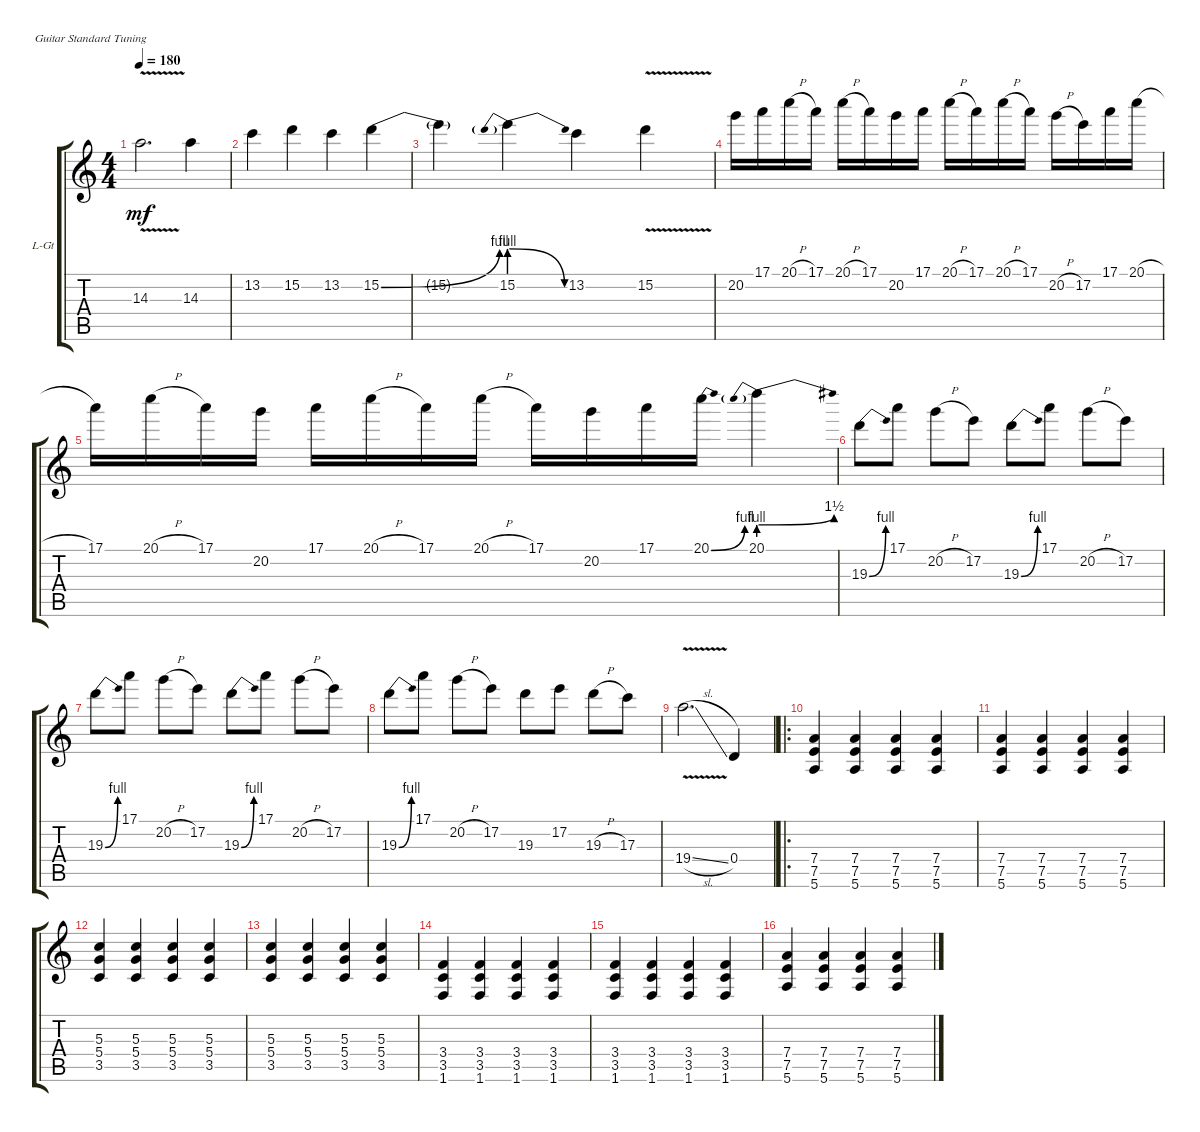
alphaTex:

\defaultSystemsLayout 4
\bracketExtendMode groupsimilarinstruments
\firstSystemTrackNameOrientation horizontal
\otherSystemsTrackNameOrientation horizontal
\track ("Lead Guitar" "L-Gt") {instrument acousticguitarsteel}
\staff {score tabs}
\tuning (E4 B3 G3 D3 A2 E2)
\ts (4 4)
\tempo 180
\clef g2
\ks c
14.3{v t}.2{d dy mf} 14.3.4 |
13.2.4 15.2.4 13.2.4 15.2{be (bend 0 0 15 4)}.4 |
15.2{t}.4 15.2{be (prebendrelease 0 4 15 0)}.4 13.2.4 15.2{v}.4 |
20.2.16 17.1.16 20.1{h}.16 17.1.16 20.1{h}.16 17.1.16 20.2.16 17.1.16 20.1{h}.16 17.1.16 20.1{h}.16 17.1.16 20.2{h}.16 17.2.16 17.1.16 20.1{h}.16 |
17.1.16 20.1{h}.16 17.1.16 20.2.16 17.1.16 20.1{h}.16 17.1.16 20.1{h}.16 17.1.16 20.2.16 17.1.16 20.1{be (bend 0 0 15 4)}.16 20.1{be (prebendbend 0 4 15 6)}.4 |
19.3{be (bend 0 0 15 4)}.8 17.1.8 20.2{h}.8 17.2.8 19.3{be (bend 0 0 15 4)}.8 17.1.8 20.2{h}.8 17.2.8 |
19.3{be (bend 0 0 15 4)}.8 17.1.8 20.2{h}.8 17.2.8 19.3{be (bend 0 0 15 4)}.8 17.1.8 20.2{h}.8 17.2.8 |
19.3{be (bend 0 0 15 4)}.8 17.1.8 20.2{h}.8 17.2.8 19.3.8 17.2.8 19.3{h}.8 17.3.8 |
19.4{v sl}.2{d} 0.4.4 |
\ro
(5.6 7.5 7.4).4 (5.6 7.5 7.4).4 (5.6 7.5 7.4).4 (5.6 7.5 7.4).4 |
(5.6 7.5 7.4).4 (5.6 7.5 7.4).4 (5.6 7.5 7.4).4 (5.6 7.5 7.4).4 |
(3.5 5.4 5.3).4 (3.5 5.4 5.3).4 (3.5 5.4 5.3).4 (3.5 5.4 5.3).4 |
(3.5 5.4 5.3).4 (3.5 5.4 5.3).4 (3.5 5.4 5.3).4 (3.5 5.4 5.3).4 |
(1.6 3.5 3.4).4 (1.6 3.5 3.4).4 (1.6 3.5 3.4).4 (1.6 3.5 3.4).4 |
(1.6 3.5 3.4).4 (1.6 3.5 3.4).4 (1.6 3.5 3.4).4 (1.6 3.5 3.4).4 |
(5.6 7.5 7.4).4 (5.6 7.5 7.4).4 (5.6 7.5 7.4).4 (5.6 7.5 7.4).4
